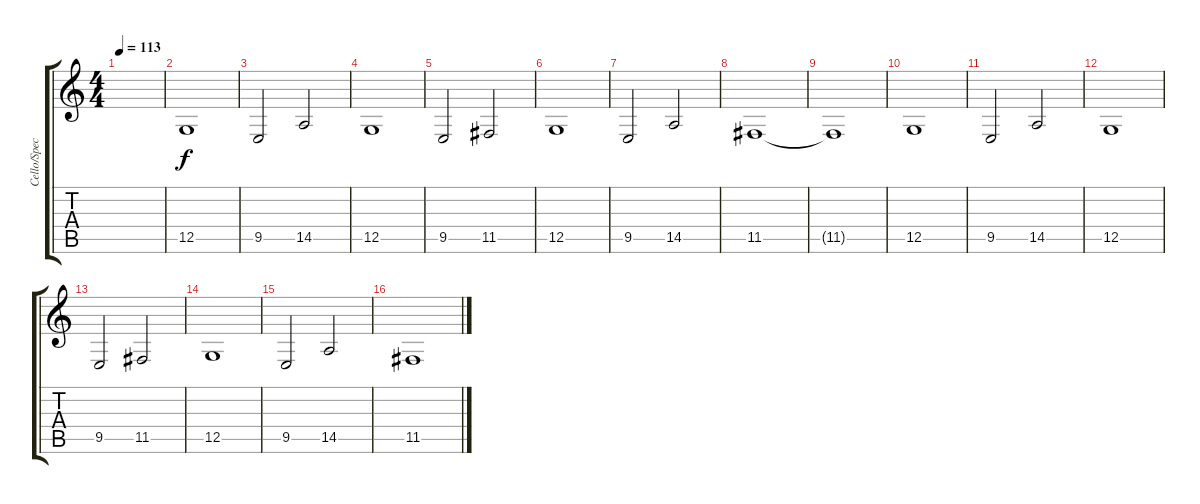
\track ("Cello/Special Effects" "Cello/Spec") {instrument cello}
\staff {score tabs}
\tuning (D4 A3 F3 C3 G2 C2) {hide}
\ts (4 4)
\tempo 113
\clef g2
\ks c
|
12.5.1{instrument cello} |
9.5.2 14.5.2 |
12.5.1 |
9.5.2 11.5.2 |
12.5.1 |
9.5.2 14.5.2 |
11.5.1 |
11.5{t}.1 |
12.5.1 |
9.5.2 14.5.2 |
12.5.1 |
9.5.2 11.5.2 |
12.5.1 |
9.5.2 14.5.2 |
11.5.1
